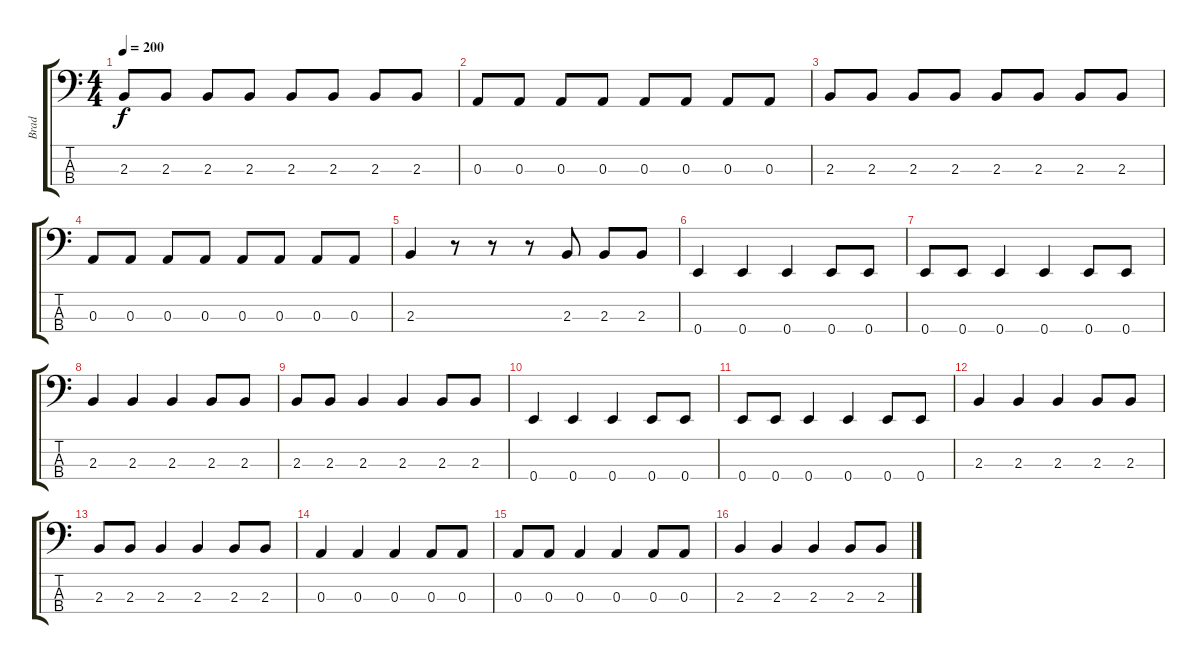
\track ("Brad" "Brad") {instrument electricbasspick}
\staff {score tabs}
\tuning (G2 D2 A1 E1) {hide}
\ts (4 4)
\tempo 200
\clef f4
\ks c
2.3.8{dy f} 2.3.8 2.3.8 2.3.8 2.3.8 2.3.8 2.3.8 2.3.8 |
0.3.8 0.3.8 0.3.8 0.3.8 0.3.8 0.3.8 0.3.8 0.3.8 |
2.3.8 2.3.8 2.3.8 2.3.8 2.3.8 2.3.8 2.3.8 2.3.8 |
0.3.8 0.3.8 0.3.8 0.3.8 0.3.8 0.3.8 0.3.8 0.3.8 |
2.3.4 r.8 r.8 r.8 2.3.8 2.3.8 2.3.8 |
0.4.4{volume 16} 0.4.4 0.4.4 0.4.8 0.4.8 |
0.4.8 0.4.8 0.4.4 0.4.4 0.4.8 0.4.8 |
2.3.4 2.3.4 2.3.4 2.3.8 2.3.8 |
2.3.8 2.3.8 2.3.4 2.3.4 2.3.8 2.3.8 |
0.4.4 0.4.4 0.4.4 0.4.8 0.4.8 |
0.4.8 0.4.8 0.4.4 0.4.4 0.4.8 0.4.8 |
2.3.4 2.3.4 2.3.4 2.3.8 2.3.8 |
2.3.8 2.3.8 2.3.4 2.3.4 2.3.8 2.3.8 |
0.3.4 0.3.4 0.3.4 0.3.8 0.3.8 |
0.3.8 0.3.8 0.3.4 0.3.4 0.3.8 0.3.8 |
2.3.4 2.3.4 2.3.4 2.3.8 2.3.8
